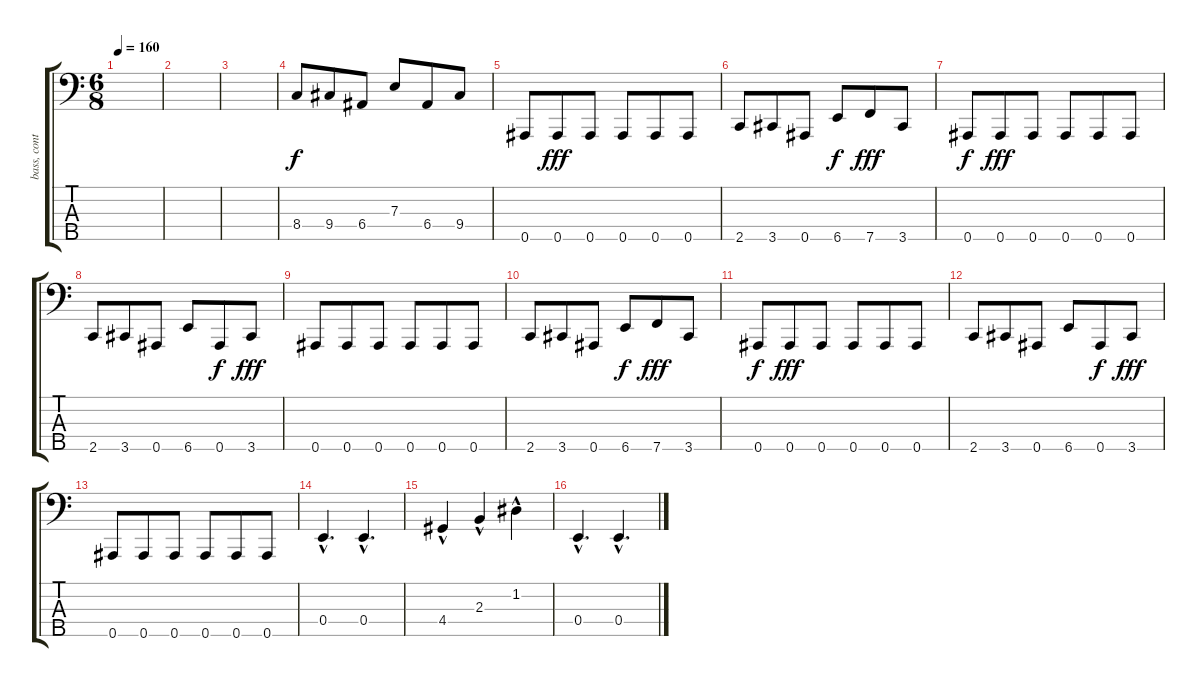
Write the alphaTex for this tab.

\track ("bass, contrabass" "bass, cont") {instrument electricbasspick}
\staff {score tabs}
\tuning (G2 D2 A1 E1 Bb0) {hide}
\ts (6 8)
\tempo 160
\clef f4
\ks c
|
|
|
8.4.8{dy f} 9.4.8 6.4.8 7.3.8 6.4.8 9.4.8 |
0.5.8 0.5.8{dy fff} 0.5.8 0.5.8 0.5.8 0.5.8 |
2.5.8 3.5.8 0.5.8 6.5.8{dy f} 7.5.8{dy fff} 3.5.8 |
0.5.8{dy f} 0.5.8{dy fff} 0.5.8 0.5.8 0.5.8 0.5.8 |
2.5.8 3.5.8 0.5.8 6.5.8 0.5.8{dy f} 3.5.8{dy fff} |
0.5.8 0.5.8 0.5.8 0.5.8 0.5.8 0.5.8 |
2.5.8 3.5.8 0.5.8 6.5.8{dy f} 7.5.8{dy fff} 3.5.8 |
0.5.8{dy f} 0.5.8{dy fff} 0.5.8 0.5.8 0.5.8 0.5.8 |
2.5.8 3.5.8 0.5.8 6.5.8 0.5.8{dy f} 3.5.8{dy fff} |
0.5.8 0.5.8 0.5.8 0.5.8 0.5.8 0.5.8 |
0.4{hac}.4{d} 0.4{hac}.4{d} |
4.4{hac}.4 2.3{hac}.4 1.2{hac}.4 |
0.4{hac}.4{d} 0.4{hac}.4{d}
